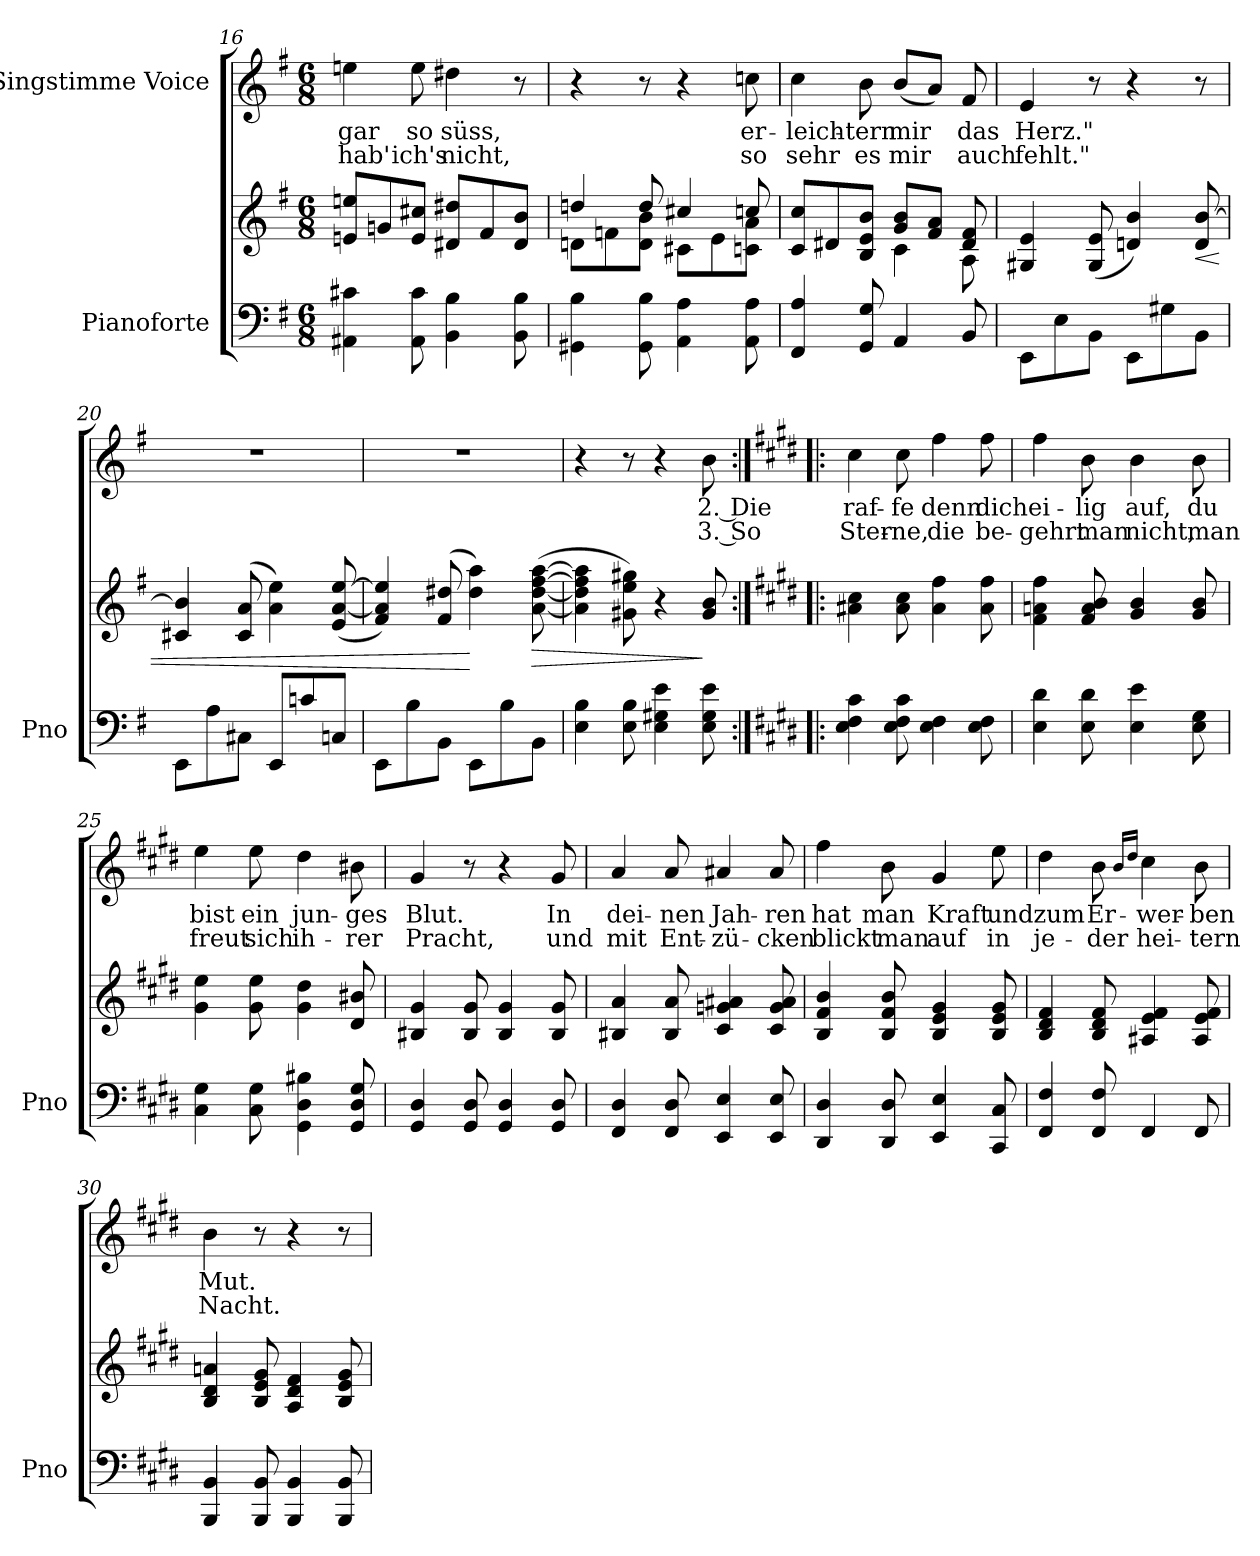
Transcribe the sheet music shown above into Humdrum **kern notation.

**kern	**kern	**dynam	**kern	**text	**text
*part2	*part2	*part2	*part1	*part1	*part1
*staff3	*staff2	*staff2/3	*staff1	*staff1	*staff1
*I"Pianoforte	*	*	*I"Singstimme Voice	*	*
*I'Pno	*	*	*	*	*
!!LO:LB:g=z
*clefF4	*clefG2	*	*clefG2	*	*
*k[f#]	*k[f#]	*	*k[f#]	*	*
*M6/8	*M6/8	*	*M6/8	*	*
=16	=16	=16	=16	=16	=16
!	!	!	!	!LO:LY:b	!LO:LY:b
4AA#X\ 4c#X\	8en/ 8een/L	.	4een\	gar	hab'
.	8gn/	.	.	.	.
!	!	!	!	!LO:LY:b	!LO:LY:b
8AA#\ 8c#\	8e/ 8cc#X/J	.	8ee\	so	ich's
!	!	!	!	!LO:LY:b	!LO:LY:b
4BB\ 4B\	8d#X/ 8dd#X/L	.	4dd#X\	süss,	nicht,
.	8f#/	.	.	.	.
8BB\ 8B\	8d#/ 8b/J	.	8r	.	.
!!LO:PB:g=z
=17	=17	=17	=17	=17	=17
*	*^	*	*	*	*
4GG#X\ 4B\	4ddn/	8dn\L	.	4r	.	.
.	.	8fn\	.	.	.	.
8GG#\ 8B\	8dd/	8d\ 8b\J	.	8r	.	.
4AA\ 4A\	4cc#X/	8c#X\L	.	4r	.	.
.	.	8e\	.	.	.	.
!	!	!	!	!	!LO:LY:b	!LO:LY:b
8AA\ 8A\	8ccn/	8cn\ 8a\J	.	8ccn\	er-	so
=18	=18	=18	=18	=18	=18	=18
!	!	!	!	!	!LO:LY:b	!LO:LY:b
4FF#/ 4A/	8c/ 8cc/L	4.ryy	.	4cc\	-leich-	sehr
.	8d#X/	.	.	.	.	.
!	!	!	!	!	!LO:LY:b	!LO:LY:b
8GG/ 8G/	8B/ 8e/ 8b/J	.	.	8b\	-tern	es
!	!	!	!	!	!LO:LY:b	!LO:LY:b
4AA/	8g/ 8b/L	4c\	.	(8b/L	mir	mir
.	8f#/ 8a/J	.	.	8a/J)	.	.
!	!	!	!	!	!LO:LY:b	!LO:LY:b
8BB/	8d#/ 8f#/	8A\	.	8f#/	das	auch
=19	=19	=19	=19	=19	=19	=19
!	!	!	!	!	!LO:LY:b	!LO:LY:b
*	*v	*v	*	*	*	*
8EE\L	4G#X/ 4e/	.	4e/	Herz."	fehlt."
8E\	.	.	.	.	.
8BB\J	(>8G#/ 8e/	.	8r	.	.
8EE\L	4dn/ 4b/)	.	4r	.	.
8G#X\	.	.	.	.	.
!	!	!LO:HP:b	!	!	!
8BB\J	8d/ [8b/	<	8r	.	.
=20	=20	=20	=20	=20	=20
8EE\L	4c#X/ 4b/]	.	2.r	.	.
8A\	.	.	.	.	.
8C#X\J	(8c#/ 8a/	.	.	.	.
8EE/L	4a\ 4ee\)	.	.	.	.
8cn/	.	.	.	.	.
8Cn/J	(<8e/ [>8a/ [8ee/	.	.	.	.
=21	=21	=21	=21	=21	=21
8EE\L	4f#/ 4a/] 4ee/])	.	2.r	.	.
8B\	.	.	.	.	.
8BB\J	(8f#/ 8dd#X/	.	.	.	.
8EE\L	4dd#\ 4aa\)	[	.	.	.
8B\	.	.	.	.	.
!	!	!LO:HP:b	!	!	!
8BB\J	([8a\ [8dd#\ [8ff#\ [8aa\	>	.	.	.
!!LO:LB:g=z
=22	=22	=22	=22	=22	=22
4E\ 4B\	4a\] 4dd#\] 4ff#\] 4aa\]	.	4r	.	.
8E\ 8B\	8g#X\ 8ee\ 8gg#X\)	.	8r	.	.
4E\ 4G#X\ 4e\	4r	.	4r	.	.
!	!	!	!	!LO:LY:b	!LO:LY:b
8E\ 8G#\ 8e\	8g#/ 8b/	]	8b\	2. Die	3. So
!!LO:PB:g=z
=23:|!|:	=23:|!|:	=23:|!|:	=23:|!|:	=23:|!|:	=23:|!|:
*k[f#c#g#d#]	*k[f#c#g#d#]	*	*k[f#c#g#d#]	*	*
!	!	!	!	!LO:LY:b	!LO:LY:b
4E\ 4F#\ 4c#\	4a#X\ 4cc#\	.	4cc#\	raf-	Ster-
!	!	!	!	!LO:LY:b	!LO:LY:b
8E\ 8F#\ 8c#\	8a#\ 8cc#\	.	8cc#\	-fe	-ne,
!	!	!	!	!LO:LY:b	!LO:LY:b
4E\ 4F#\	4a#\ 4ff#\	.	4ff#\	denn	die
!	!	!	!	!LO:LY:b	!LO:LY:b
8E\ 8F#\	8a#\ 8ff#\	.	8ff#\	dich	be-
=24	=24	=24	=24	=24	=24
!	!	!	!	!LO:LY:b	!LO:LY:b
4E\ 4d#\	4f#\ 4an\ 4ff#\	.	4ff#\	ei-	-gehrt
!	!	!	!	!LO:LY:b	!LO:LY:b
8E\ 8d#\	8f#/ 8a/ 8b/	.	8b\	-lig	man
!	!	!	!	!LO:LY:b	!LO:LY:b
4E\ 4e\	4g#/ 4b/	.	4b\	auf,	nicht,
!	!	!	!	!LO:LY:b	!LO:LY:b
8E\ 8G#\	8g#/ 8b/	.	8b\	du	man
=25	=25	=25	=25	=25	=25
!	!	!	!	!LO:LY:b	!LO:LY:b
4C#\ 4G#\	4g#\ 4ee\	.	4ee\	bist	freut
!	!	!	!	!LO:LY:b	!LO:LY:b
8C#\ 8G#\	8g#\ 8ee\	.	8ee\	ein	sich
!	!	!	!	!LO:LY:b	!LO:LY:b
4GG#\ 4D#\ 4B#X\	4g#\ 4dd#\	.	4dd#\	jun-	ih-
!	!	!	!	!LO:LY:b	!LO:LY:b
8GG#/ 8D#/ 8G#/	8d#/ 8b#X/	.	8b#X\	-ges	-rer
=26	=26	=26	=26	=26	=26
!	!	!	!	!LO:LY:b	!LO:LY:b
4GG#/ 4D#/	4B#X/ 4g#/	.	4g#/	Blut.	Pracht,
8GG#/ 8D#/	8B#/ 8g#/	.	8r	.	.
4GG#/ 4D#/	4B#/ 4g#/	.	4r	.	.
!	!	!	!	!LO:LY:b	!LO:LY:b
8GG#/ 8D#/	8B#/ 8g#/	.	8g#/	In	und
=27	=27	=27	=27	=27	=27
!	!	!	!	!LO:LY:b	!LO:LY:b
4FF#/ 4D#/	4B#X/ 4a/	.	4a/	dei-	mit
!	!	!	!	!LO:LY:b	!LO:LY:b
8FF#/ 8D#/	8B#/ 8a/	.	8a/	-nen	Ent-
!	!	!	!	!LO:LY:b	!LO:LY:b
4EE/ 4E/	4c#/ 4gn/ 4a#X/	.	4a#X/	Jah-	-zü-
!	!	!	!	!LO:LY:b	!LO:LY:b
8EE/ 8E/	8c#/ 8g/ 8a#/	.	8a#/	-ren	-cken
!!LO:LB:g=z
=28	=28	=28	=28	=28	=28
!	!	!	!	!LO:LY:b	!LO:LY:b
4DD#/ 4D#/	4B/ 4f#/ 4b/	.	4ff#\	hat	blickt
!	!	!	!	!LO:LY:b	!LO:LY:b
8DD#/ 8D#/	8B/ 8f#/ 8b/	.	8b\	man	man
!	!	!	!	!LO:LY:b	!LO:LY:b
4EE/ 4E/	4B/ 4e/ 4g#/	.	4g#/	Kraft	auf
!	!	!	!	!LO:LY:b	!LO:LY:b
8CC#/ 8C#/	8B/ 8e/ 8g#/	.	8ee\	und	in
=29	=29	=29	=29	=29	=29
!	!	!	!	!LO:LY:b	!LO:LY:b
4FF#/ 4F#/	4B/ 4d#/ 4f#/	.	4dd#\	zum	je-
!	!	!	!	!LO:LY:b	!LO:LY:b
8FF#/ 8F#/	8B/ 8d#/ 8f#/	.	8b\	Er-	-der
.	.	.	16qb/LL	.	.
.	.	.	16qdd#/JJ	.	.
!	!	!	!	!LO:LY:b	!LO:LY:b
4FF#/	4A#X/ 4e/ 4f#/	.	4cc#\	-wer-	hei-
!	!	!	!	!LO:LY:b	!LO:LY:b
8FF#/	8A#/ 8e/ 8f#/	.	8b\	-ben	-tern
=30	=30	=30	=30	=30	=30
!	!	!	!	!LO:LY:b	!LO:LY:b
4BBB/ 4BB/	4B/ 4d#/ 4an/	.	4b\	Mut.	Nacht.
8BBB/ 8BB/	8B/ 8e/ 8g#/	.	8r	.	.
4BBB/ 4BB/	4A/ 4d#/ 4f#/	.	4r	.	.
8BBB/ 8BB/	8B/ 8e/ 8g#/	.	8r	.	.
=	=	=	=	=	=
*-	*-	*-	*-	*-	*-
